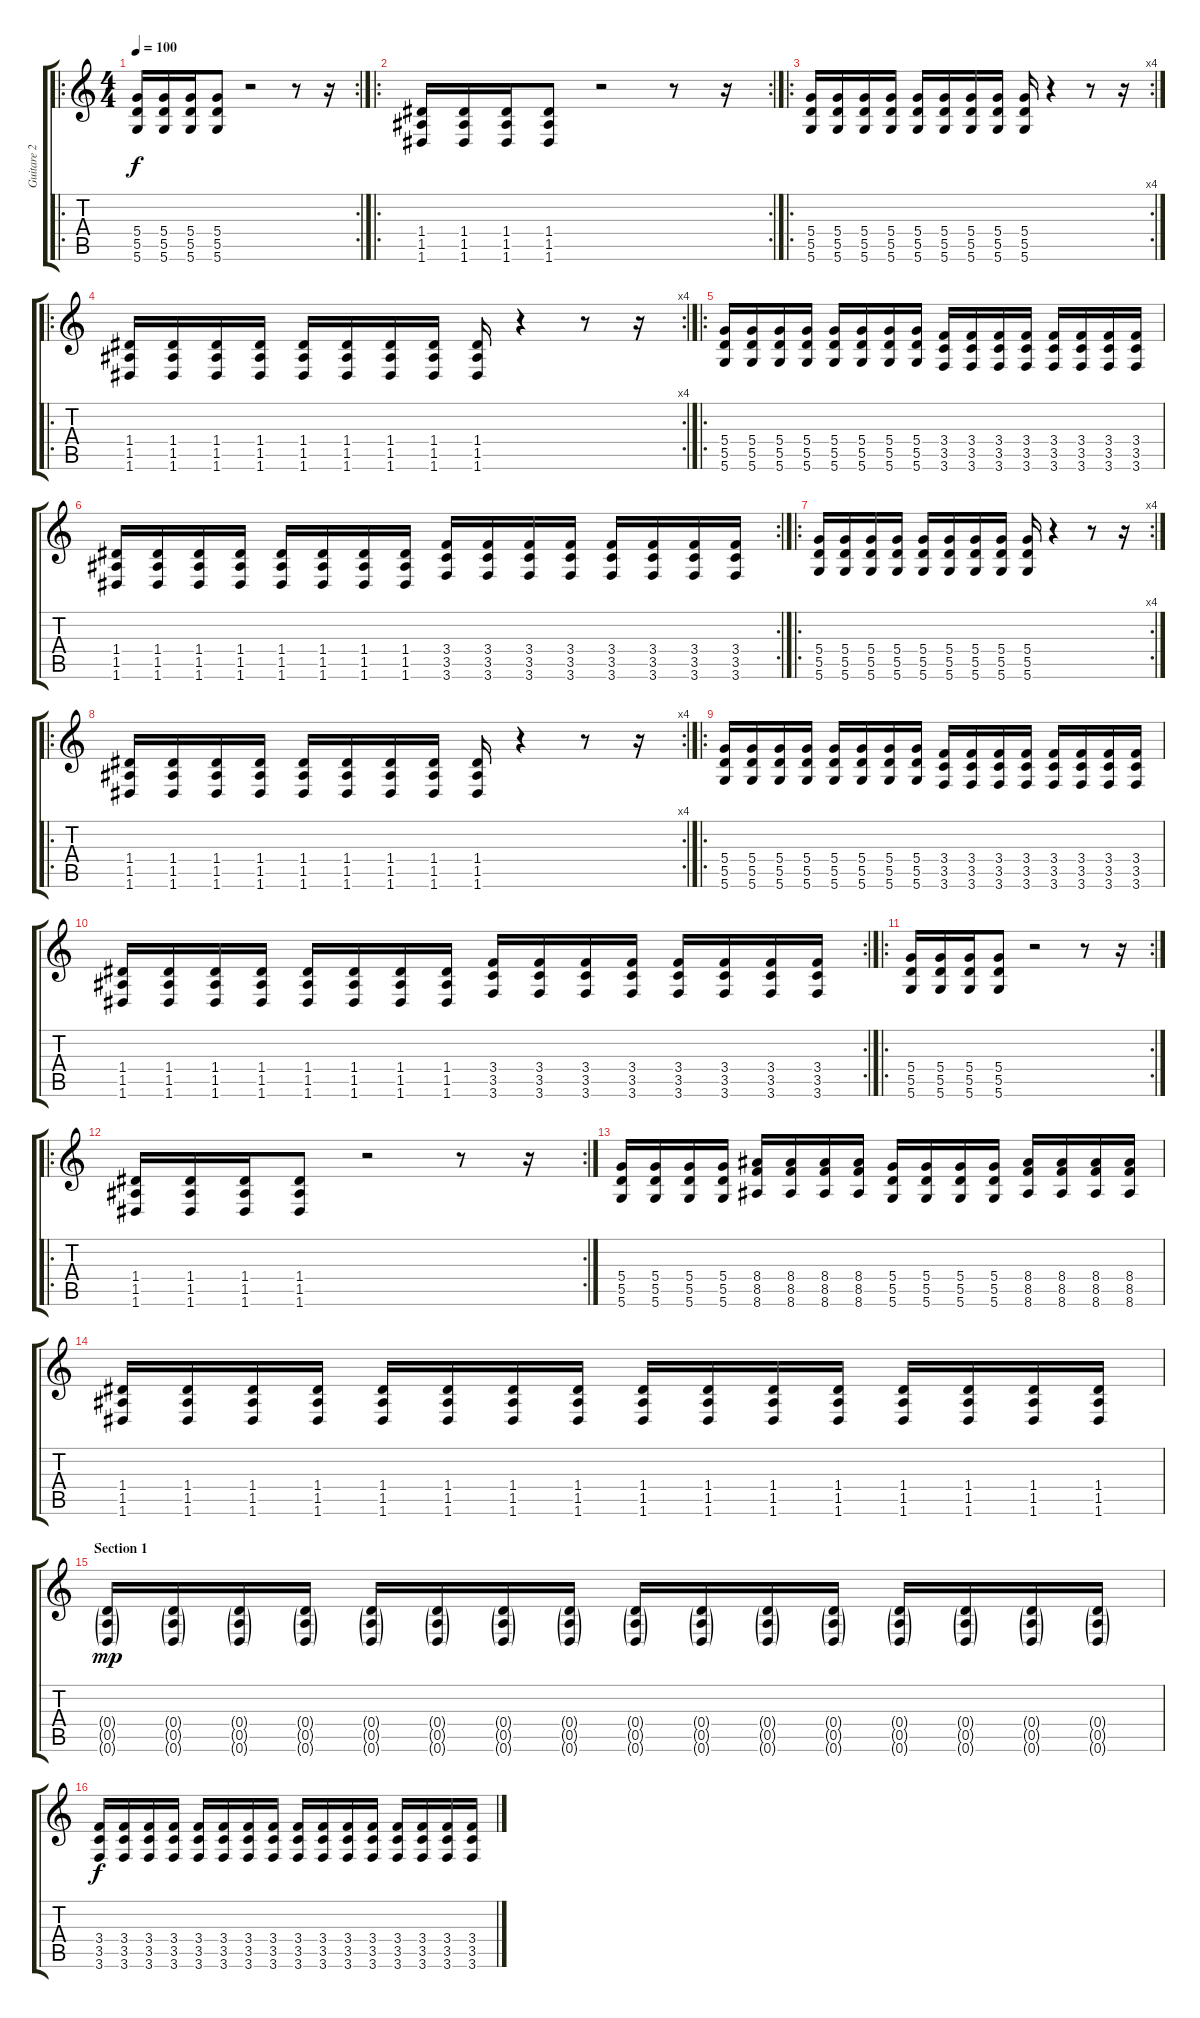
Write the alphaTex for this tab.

\track ("Guitare 2" "Guitare 2") {instrument overdrivenguitar}
\staff {score tabs}
\tuning (E4 B3 G3 D3 A2 D2) {hide}
\ro
\rc 2
\ts (4 4)
\tempo 100
\clef g2
\ks c
(5.4 5.5 5.6).16{dy f instrument overdrivenguitar} (5.4 5.5 5.6).16 (5.4 5.5 5.6).16 (5.4 5.5 5.6).8 r.2 r.8 r.16 |
\ro
\rc 2
(1.4 1.5 1.6).16 (1.4 1.5 1.6).16 (1.4 1.5 1.6).16 (1.4 1.5 1.6).8 r.2 r.8 r.16 |
\ro
\rc 4
(5.4 5.5 5.6).16 (5.4 5.5 5.6).16 (5.4 5.5 5.6).16 (5.4 5.5 5.6).16 (5.4 5.5 5.6).16 (5.4 5.5 5.6).16 (5.4 5.5 5.6).16 (5.4 5.5 5.6).16 (5.4 5.5 5.6).16 r.4 r.8 r.16 |
\ro
\rc 4
(1.4 1.5 1.6).16 (1.4 1.5 1.6).16 (1.4 1.5 1.6).16 (1.4 1.5 1.6).16 (1.4 1.5 1.6).16 (1.4 1.5 1.6).16 (1.4 1.5 1.6).16 (1.4 1.5 1.6).16 (1.4 1.5 1.6).16 r.4 r.8 r.16 |
\ro
(5.4 5.5 5.6).16 (5.4 5.5 5.6).16 (5.4 5.5 5.6).16 (5.4 5.5 5.6).16 (5.4 5.5 5.6).16 (5.4 5.5 5.6).16 (5.4 5.5 5.6).16 (5.4 5.5 5.6).16 (3.4 3.5 3.6).16 (3.4 3.5 3.6).16 (3.4 3.5 3.6).16 (3.4 3.5 3.6).16 (3.4 3.5 3.6).16 (3.4 3.5 3.6).16 (3.4 3.5 3.6).16 (3.4 3.5 3.6).16 |
\rc 2
(1.4 1.5 1.6).16 (1.4 1.5 1.6).16 (1.4 1.5 1.6).16 (1.4 1.5 1.6).16 (1.4 1.5 1.6).16 (1.4 1.5 1.6).16 (1.4 1.5 1.6).16 (1.4 1.5 1.6).16 (3.4 3.5 3.6).16 (3.4 3.5 3.6).16 (3.4 3.5 3.6).16 (3.4 3.5 3.6).16 (3.4 3.5 3.6).16 (3.4 3.5 3.6).16 (3.4 3.5 3.6).16 (3.4 3.5 3.6).16 |
\ro
\rc 4
(5.4 5.5 5.6).16 (5.4 5.5 5.6).16 (5.4 5.5 5.6).16 (5.4 5.5 5.6).16 (5.4 5.5 5.6).16 (5.4 5.5 5.6).16 (5.4 5.5 5.6).16 (5.4 5.5 5.6).16 (5.4 5.5 5.6).16 r.4 r.8 r.16 |
\ro
\rc 4
(1.4 1.5 1.6).16 (1.4 1.5 1.6).16 (1.4 1.5 1.6).16 (1.4 1.5 1.6).16 (1.4 1.5 1.6).16 (1.4 1.5 1.6).16 (1.4 1.5 1.6).16 (1.4 1.5 1.6).16 (1.4 1.5 1.6).16 r.4 r.8 r.16 |
\ro
(5.4 5.5 5.6).16 (5.4 5.5 5.6).16 (5.4 5.5 5.6).16 (5.4 5.5 5.6).16 (5.4 5.5 5.6).16 (5.4 5.5 5.6).16 (5.4 5.5 5.6).16 (5.4 5.5 5.6).16 (3.4 3.5 3.6).16 (3.4 3.5 3.6).16 (3.4 3.5 3.6).16 (3.4 3.5 3.6).16 (3.4 3.5 3.6).16 (3.4 3.5 3.6).16 (3.4 3.5 3.6).16 (3.4 3.5 3.6).16 |
\rc 2
(1.4 1.5 1.6).16 (1.4 1.5 1.6).16 (1.4 1.5 1.6).16 (1.4 1.5 1.6).16 (1.4 1.5 1.6).16 (1.4 1.5 1.6).16 (1.4 1.5 1.6).16 (1.4 1.5 1.6).16 (3.4 3.5 3.6).16 (3.4 3.5 3.6).16 (3.4 3.5 3.6).16 (3.4 3.5 3.6).16 (3.4 3.5 3.6).16 (3.4 3.5 3.6).16 (3.4 3.5 3.6).16 (3.4 3.5 3.6).16 |
\ro
\rc 2
(5.4 5.5 5.6).16 (5.4 5.5 5.6).16 (5.4 5.5 5.6).16 (5.4 5.5 5.6).8 r.2 r.8 r.16 |
\ro
\rc 2
(1.4 1.5 1.6).16 (1.4 1.5 1.6).16 (1.4 1.5 1.6).16 (1.4 1.5 1.6).8 r.2 r.8 r.16 |
(5.4 5.5 5.6).16 (5.4 5.5 5.6).16 (5.4 5.5 5.6).16 (5.4 5.5 5.6).16 (8.4 8.5 8.6).16 (8.4 8.5 8.6).16 (8.4 8.5 8.6).16 (8.4 8.5 8.6).16 (5.4 5.5 5.6).16 (5.4 5.5 5.6).16 (5.4 5.5 5.6).16 (5.4 5.5 5.6).16 (8.4 8.5 8.6).16 (8.4 8.5 8.6).16 (8.4 8.5 8.6).16 (8.4 8.5 8.6).16 |
(1.4 1.5 1.6).16 (1.4 1.5 1.6).16 (1.4 1.5 1.6).16 (1.4 1.5 1.6).16 (1.4 1.5 1.6).16 (1.4 1.5 1.6).16 (1.4 1.5 1.6).16 (1.4 1.5 1.6).16 (1.4 1.5 1.6).16 (1.4 1.5 1.6).16 (1.4 1.5 1.6).16 (1.4 1.5 1.6).16 (1.4 1.5 1.6).16 (1.4 1.5 1.6).16 (1.4 1.5 1.6).16 (1.4 1.5 1.6).16 |
\section ("" "Section 1")
(0.4{g} 0.5{g} 0.6{g}).16{dy mp} (0.4{g} 0.5{g} 0.6{g}).16 (0.4{g} 0.5{g} 0.6{g}).16 (0.4{g} 0.5{g} 0.6{g}).16 (0.4{g} 0.5{g} 0.6{g}).16 (0.4{g} 0.5{g} 0.6{g}).16 (0.4{g} 0.5{g} 0.6{g}).16 (0.4{g} 0.5{g} 0.6{g}).16 (0.4{g} 0.5{g} 0.6{g}).16 (0.4{g} 0.5{g} 0.6{g}).16 (0.4{g} 0.5{g} 0.6{g}).16 (0.4{g} 0.5{g} 0.6{g}).16 (0.4{g} 0.5{g} 0.6{g}).16 (0.4{g} 0.5{g} 0.6{g}).16 (0.4{g} 0.5{g} 0.6{g}).16 (0.4{g} 0.5{g} 0.6{g}).16 |
(3.4 3.5 3.6).16{dy f} (3.4 3.5 3.6).16 (3.4 3.5 3.6).16 (3.4 3.5 3.6).16 (3.4 3.5 3.6).16 (3.4 3.5 3.6).16 (3.4 3.5 3.6).16 (3.4 3.5 3.6).16 (3.4 3.5 3.6).16 (3.4 3.5 3.6).16 (3.4 3.5 3.6).16 (3.4 3.5 3.6).16 (3.4 3.5 3.6).16 (3.4 3.5 3.6).16 (3.4 3.5 3.6).16 (3.4 3.5 3.6).16
